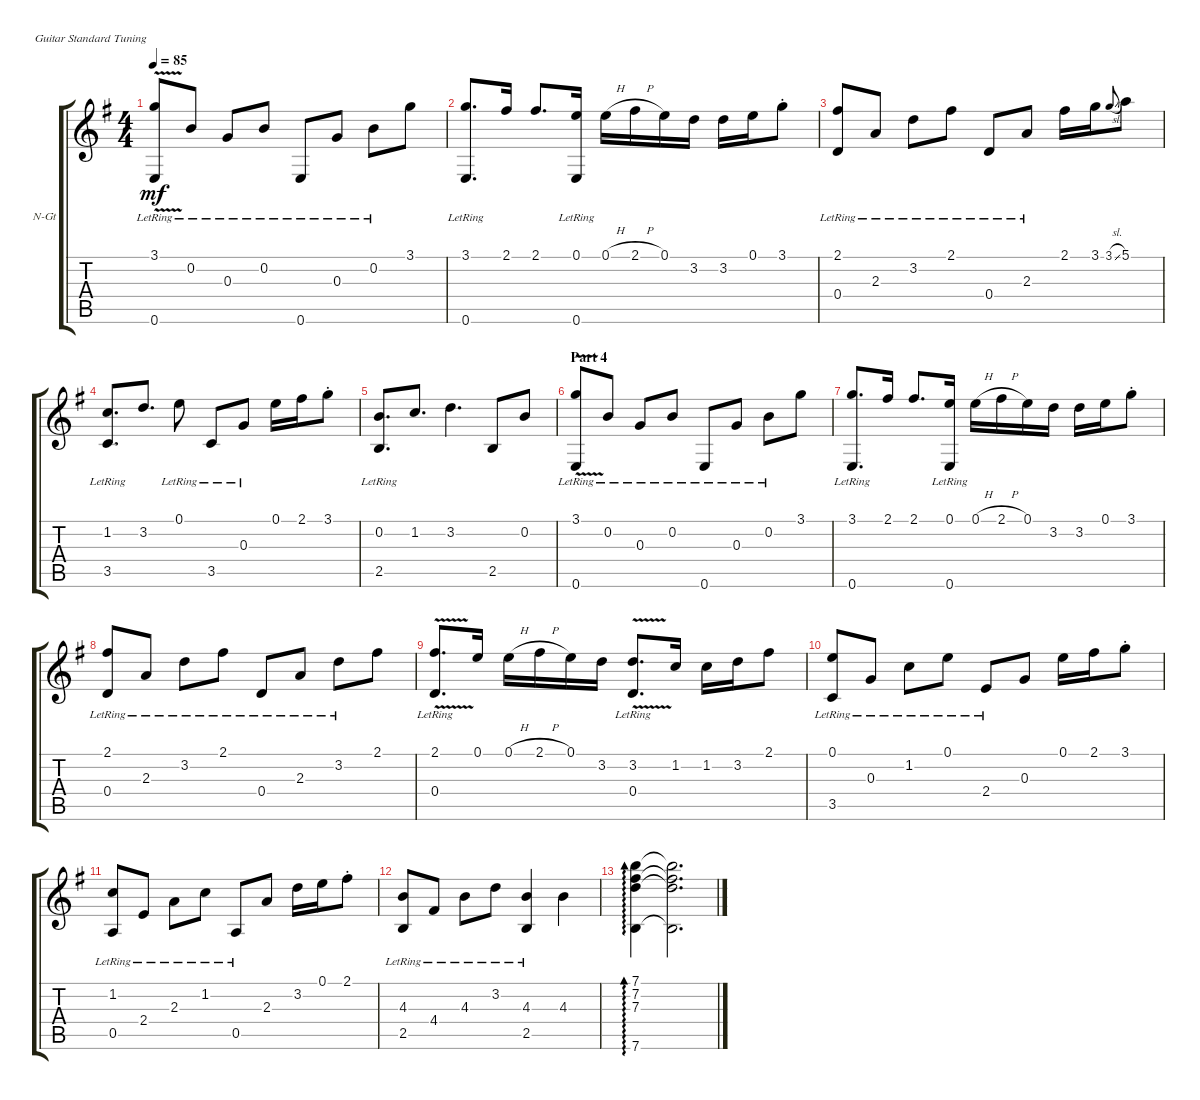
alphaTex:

\defaultSystemsLayout 4
\bracketExtendMode groupsimilarinstruments
\firstSystemTrackNameOrientation horizontal
\otherSystemsTrackNameOrientation horizontal
\track ("Nylon Guitar" "N-Gt") {instrument acousticguitarnylon}
\staff {score tabs}
\tuning (E4 B3 G3 D3 A2 E2)
\ts (4 4)
\tempo 85
\clef g2
\ks g
(3.1{v lr} 0.6{lr}).8{dy mf} 0.2{lr}.8 0.3{lr}.8 0.2{lr}.8 0.6{lr}.8 0.3{lr}.8 0.2{lr}.8 3.1.8 |
(3.1 0.6{lr}).8{d} 2.1.16 2.1.8{d} (0.1 0.6{lr}).16 0.1{h}.16 2.1{h}.16 0.1.16 3.2.16 3.2.16 0.1.16 3.1{st}.8 |
(2.1 0.4{lr}).8 2.3{lr}.8 3.2{lr}.8 2.1{lr}.8 0.4{lr}.8 2.3{lr}.8 2.1.16 3.1.16 3.1{sl}.8{gr onbeat} 5.1.8 |
(3.5{lr} 1.2).8{d} 3.2.8{d} 0.1{lr}.8 3.5{lr}.8 0.3{lr}.8 0.1.16 2.1.16 3.1{st}.8 |
(2.5{lr} 0.2).8{d} 1.2.8{d} 3.2.4{d} 2.5.8 0.2.8 |
\section ("" "Part 4")
(3.1{v lr} 0.6{lr}).8 0.2{lr}.8 0.3{lr}.8 0.2{lr}.8 0.6{lr}.8 0.3{lr}.8 0.2{lr}.8 3.1.8 |
(3.1 0.6{lr}).8{d} 2.1.16 2.1.8{d} (0.1 0.6{lr}).16 0.1{h}.16 2.1{h}.16 0.1.16 3.2.16 3.2.16 0.1.16 3.1{st}.8 |
(2.1 0.4{lr}).8 2.3{lr}.8 3.2{lr}.8 2.1{lr}.8 0.4{lr}.8 2.3{lr}.8 3.2{lr}.8 2.1.8 |
(2.1{v} 0.4{lr}).8{d} 0.1.16 0.1{h}.16 2.1{h}.16 0.1.16 3.2.16 (3.2{v} 0.4{lr}).8{d} 1.2.16 1.2.16 3.2.16 2.1.8 |
(3.5{lr} 0.1{lr}).8 0.3{lr}.8 1.2{lr}.8 0.1{lr}.8 2.4{lr}.8 0.3.8 0.1.16 2.1.16 3.1{st}.8 |
(1.2{lr} 0.5{lr}).8 2.4{lr}.8 2.3{lr}.8 1.2{lr}.8 0.5{lr}.8 2.3.8 3.2.16 0.1.16 2.1{st}.8 |
(2.5{lr} 4.3{lr}).8 4.4{lr}.8 4.3{lr}.8 3.2{lr}.8 (4.3{lr} 2.5{lr}).4 4.3.4 |
(7.6 7.3 7.2 7.1).4{ad 0} (7.6{t} 7.3{t} 7.2{t} 7.1{t}).2{d}
